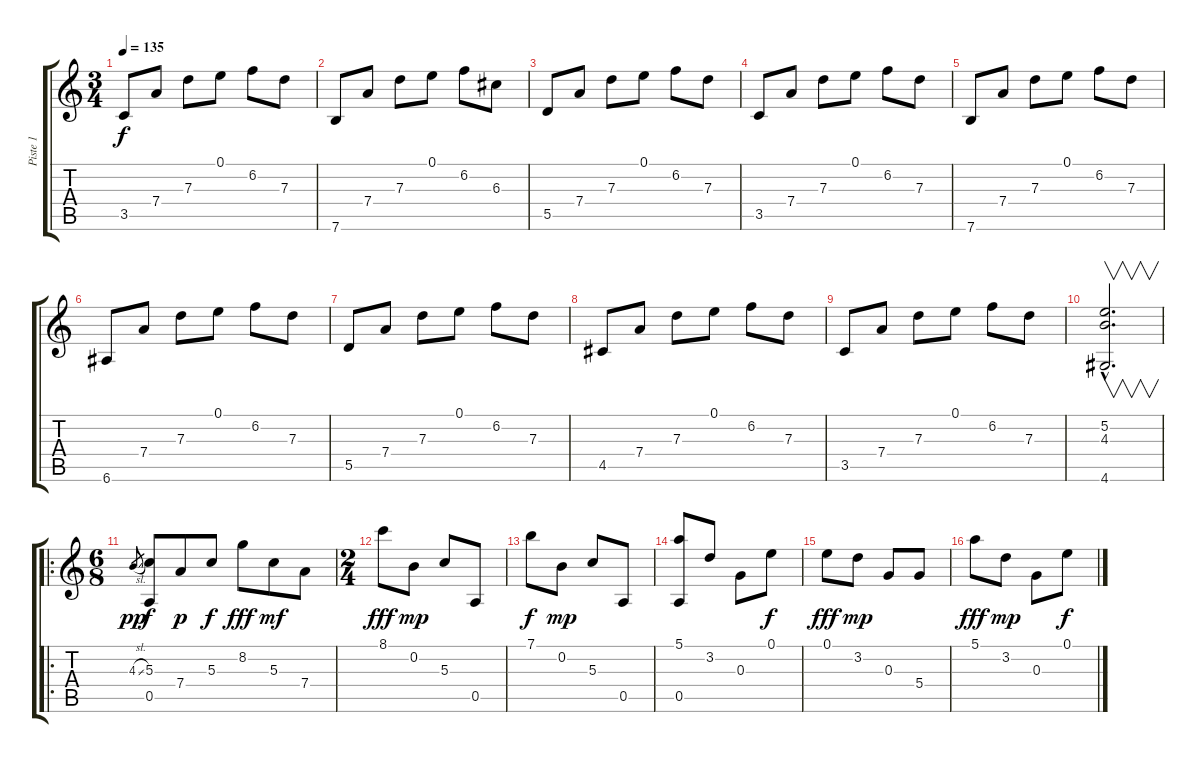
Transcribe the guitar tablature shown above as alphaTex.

\track ("Piste 1" "Piste 1") {instrument electricguitarclean}
\staff {score tabs}
\tuning (E4 B3 G3 D3 A2 E2) {hide}
\ts (3 4)
\tempo 135
\clef g2
\ks c
3.5.8{dy f} 7.4.8 7.3.8 0.1.8 6.2.8 7.3.8 |
7.6.8 7.4.8 7.3.8 0.1.8 6.2.8 6.3.8 |
5.5.8 7.4.8 7.3.8 0.1.8 6.2.8 7.3.8 |
3.5.8 7.4.8 7.3.8 0.1.8 6.2.8 7.3.8 |
7.6.8 7.4.8 7.3.8 0.1.8 6.2.8 7.3.8 |
6.6.8 7.4.8 7.3.8 0.1.8 6.2.8 7.3.8 |
5.5.8 7.4.8 7.3.8 0.1.8 6.2.8 7.3.8 |
4.5.8 7.4.8 7.3.8 0.1.8 6.2.8 7.3.8 |
3.5.8 7.4.8 7.3.8 0.1.8 6.2.8 7.3.8 |
(5.2{hac} 4.3{hac} 4.6{hac}).2{v d} |
\ro
\ts (6 8)
4.3{sl}.8{gr dy pp} (5.3 0.5).8{dy f} 7.4.8{dy p} 5.3.8{dy f} 8.2.8{dy fff} 5.3.8{dy mf} 7.4.8 |
\ts (2 4)
8.1.8{dy fff} 0.2.8{dy mp} 5.3.8 0.5.8 |
7.1.8{dy f} 0.2.8{dy mp} 5.3.8 0.5.8 |
(5.1 0.5).8 3.2.8 0.3.8 0.1.8{dy f} |
0.1.8{dy fff} 3.2.8{dy mp} 0.3.8 5.4.8 |
5.1.8{dy fff} 3.2.8{dy mp} 0.3.8 0.1.8{dy f}
